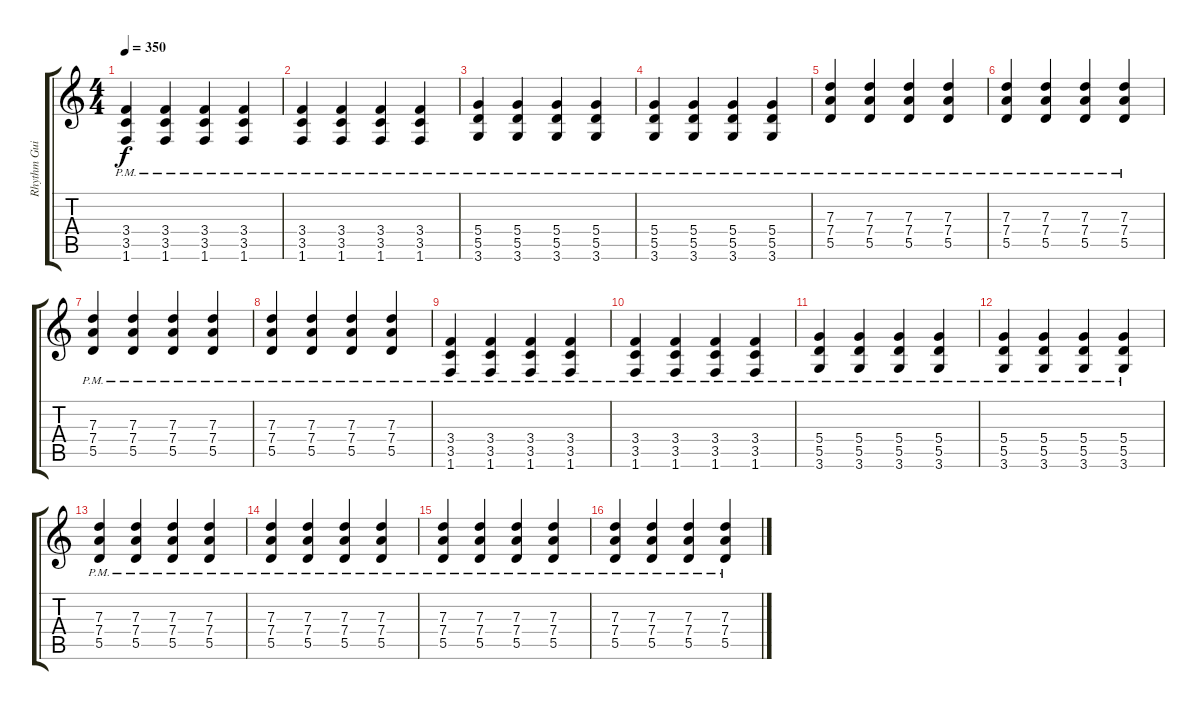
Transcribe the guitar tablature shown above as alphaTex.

\track ("Rhythm Guitar" "Rhythm Gui") {instrument overdrivenguitar}
\staff {score tabs}
\tuning (E4 B3 G3 D3 A2 E2) {hide}
\ts (4 4)
\tempo 350
\clef g2
\ks c
(3.4{pm} 3.5{pm} 1.6{pm}).4{dy f} (3.4{pm} 3.5{pm} 1.6{pm}).4 (3.4{pm} 3.5{pm} 1.6{pm}).4 (3.4{pm} 3.5{pm} 1.6{pm}).4 |
(3.4{pm} 3.5{pm} 1.6{pm}).4 (3.4{pm} 3.5{pm} 1.6{pm}).4 (3.4{pm} 3.5{pm} 1.6{pm}).4 (3.4{pm} 3.5{pm} 1.6{pm}).4 |
(5.4{pm} 5.5{pm} 3.6{pm}).4 (5.4{pm} 5.5{pm} 3.6{pm}).4 (5.4{pm} 5.5{pm} 3.6{pm}).4 (5.4{pm} 5.5{pm} 3.6{pm}).4 |
(5.4{pm} 5.5{pm} 3.6{pm}).4 (5.4{pm} 5.5{pm} 3.6{pm}).4 (5.4{pm} 5.5{pm} 3.6{pm}).4 (5.4{pm} 5.5{pm} 3.6{pm}).4 |
(7.3{pm} 7.4{pm} 5.5{pm}).4 (7.3{pm} 7.4{pm} 5.5{pm}).4 (7.3{pm} 7.4{pm} 5.5{pm}).4 (7.3{pm} 7.4{pm} 5.5{pm}).4 |
(7.3{pm} 7.4{pm} 5.5{pm}).4 (7.3{pm} 7.4{pm} 5.5{pm}).4 (7.3{pm} 7.4{pm} 5.5{pm}).4 (7.3{pm} 7.4{pm} 5.5{pm}).4 |
(7.3{pm} 7.4{pm} 5.5{pm}).4 (7.3{pm} 7.4{pm} 5.5{pm}).4 (7.3{pm} 7.4{pm} 5.5{pm}).4 (7.3{pm} 7.4{pm} 5.5{pm}).4 |
(7.3{pm} 7.4{pm} 5.5{pm}).4 (7.3{pm} 7.4{pm} 5.5{pm}).4 (7.3{pm} 7.4{pm} 5.5{pm}).4 (7.3{pm} 7.4{pm} 5.5{pm}).4 |
(3.4{pm} 3.5{pm} 1.6{pm}).4 (3.4{pm} 3.5{pm} 1.6{pm}).4 (3.4{pm} 3.5{pm} 1.6{pm}).4 (3.4{pm} 3.5{pm} 1.6{pm}).4 |
(3.4{pm} 3.5{pm} 1.6{pm}).4 (3.4{pm} 3.5{pm} 1.6{pm}).4 (3.4{pm} 3.5{pm} 1.6{pm}).4 (3.4{pm} 3.5{pm} 1.6{pm}).4 |
(5.4{pm} 5.5{pm} 3.6{pm}).4 (5.4{pm} 5.5{pm} 3.6{pm}).4 (5.4{pm} 5.5{pm} 3.6{pm}).4 (5.4{pm} 5.5{pm} 3.6{pm}).4 |
(5.4{pm} 5.5{pm} 3.6{pm}).4 (5.4{pm} 5.5{pm} 3.6{pm}).4 (5.4{pm} 5.5{pm} 3.6{pm}).4 (5.4{pm} 5.5{pm} 3.6{pm}).4 |
(7.3{pm} 7.4{pm} 5.5{pm}).4 (7.3{pm} 7.4{pm} 5.5{pm}).4 (7.3{pm} 7.4{pm} 5.5{pm}).4 (7.3{pm} 7.4{pm} 5.5{pm}).4 |
(7.3{pm} 7.4{pm} 5.5{pm}).4 (7.3{pm} 7.4{pm} 5.5{pm}).4 (7.3{pm} 7.4{pm} 5.5{pm}).4 (7.3{pm} 7.4{pm} 5.5{pm}).4 |
(7.3{pm} 7.4{pm} 5.5{pm}).4 (7.3{pm} 7.4{pm} 5.5{pm}).4 (7.3{pm} 7.4{pm} 5.5{pm}).4 (7.3{pm} 7.4{pm} 5.5{pm}).4 |
(7.3{pm} 7.4{pm} 5.5{pm}).4 (7.3{pm} 7.4{pm} 5.5{pm}).4 (7.3{pm} 7.4{pm} 5.5{pm}).4 (7.3{pm} 7.4{pm} 5.5{pm}).4
